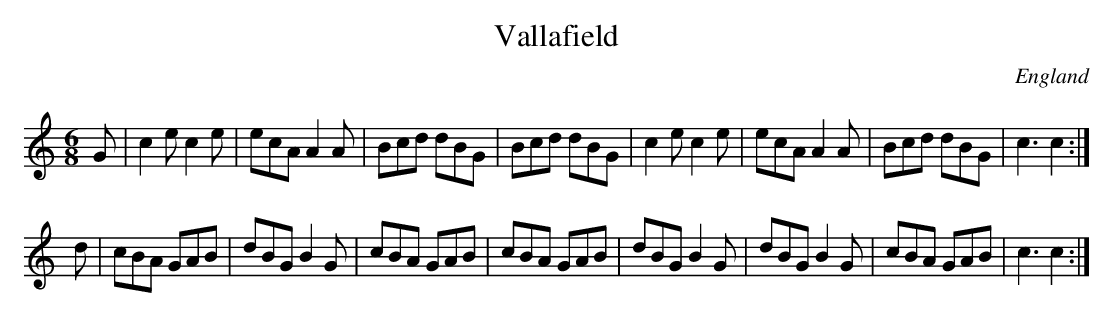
X:1
T:Vallafield
O:England
M:6/8
K:C
G|c2e c2e|ecA A2A|Bcd dBG|Bcd dBG|c2e c2e|ecA A2A|Bcd dBG|c3 c2:|
d|cBA GAB|dBG B2G|cBA GAB|cBA GAB|dBG B2G|dBG B2G|cBA GAB|c3 c2:|
